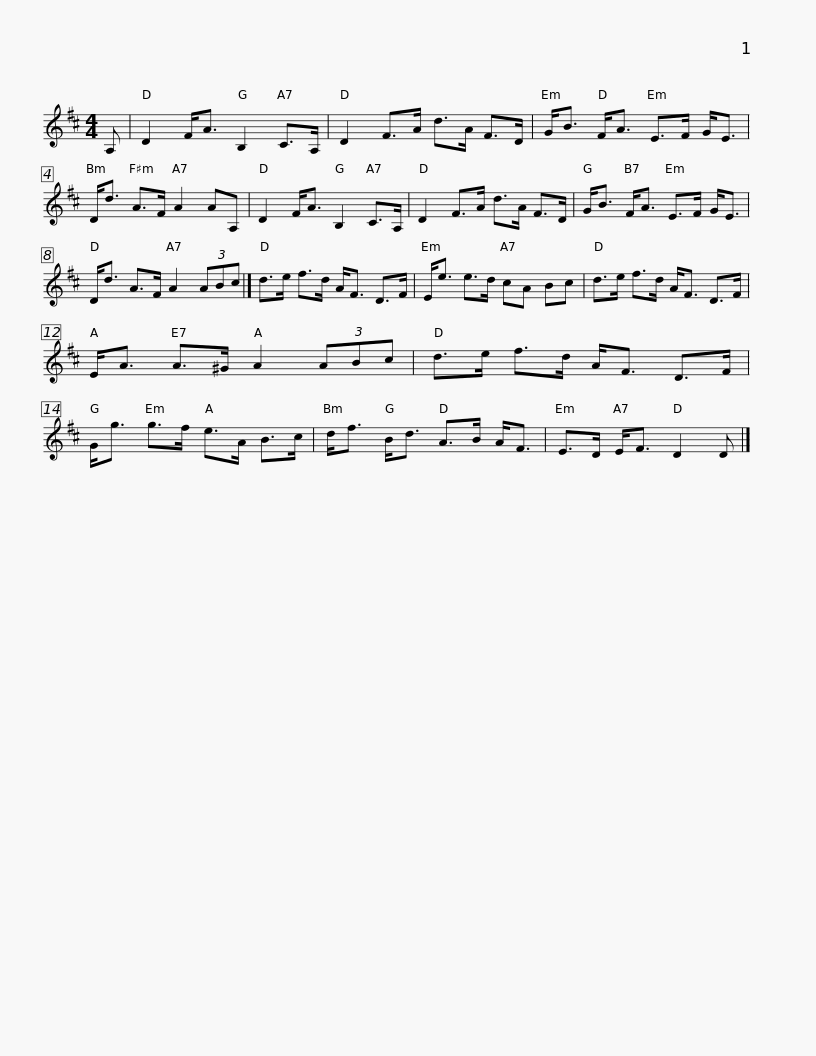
X:1
L:1/8
M:4/4
I:linebreak $
K:D
V:1 treble
V:1
 A, | D2 F<A B,2 C>A, | D2 F>A d>A F>D | G<B F<A E>F G<E | D<d A>F A2 AA, | %5
 D2 F<A B,2 C>A, |$ D2 F>A d>A F>D | G<B F<A E>F G<E | D<d A>F A2 (3ABc |] d>e f>d A<F D>F |$ %10
 E<e e>d cA Bc | d>e f>d A<F D>F | E<A A>^G A2 (3ABc | d>e f>d A<F D>F |$ G<g g>f e>A B>c | %15
 d<f B<d A>B A<F | E>D E<F D2 D |] %17
